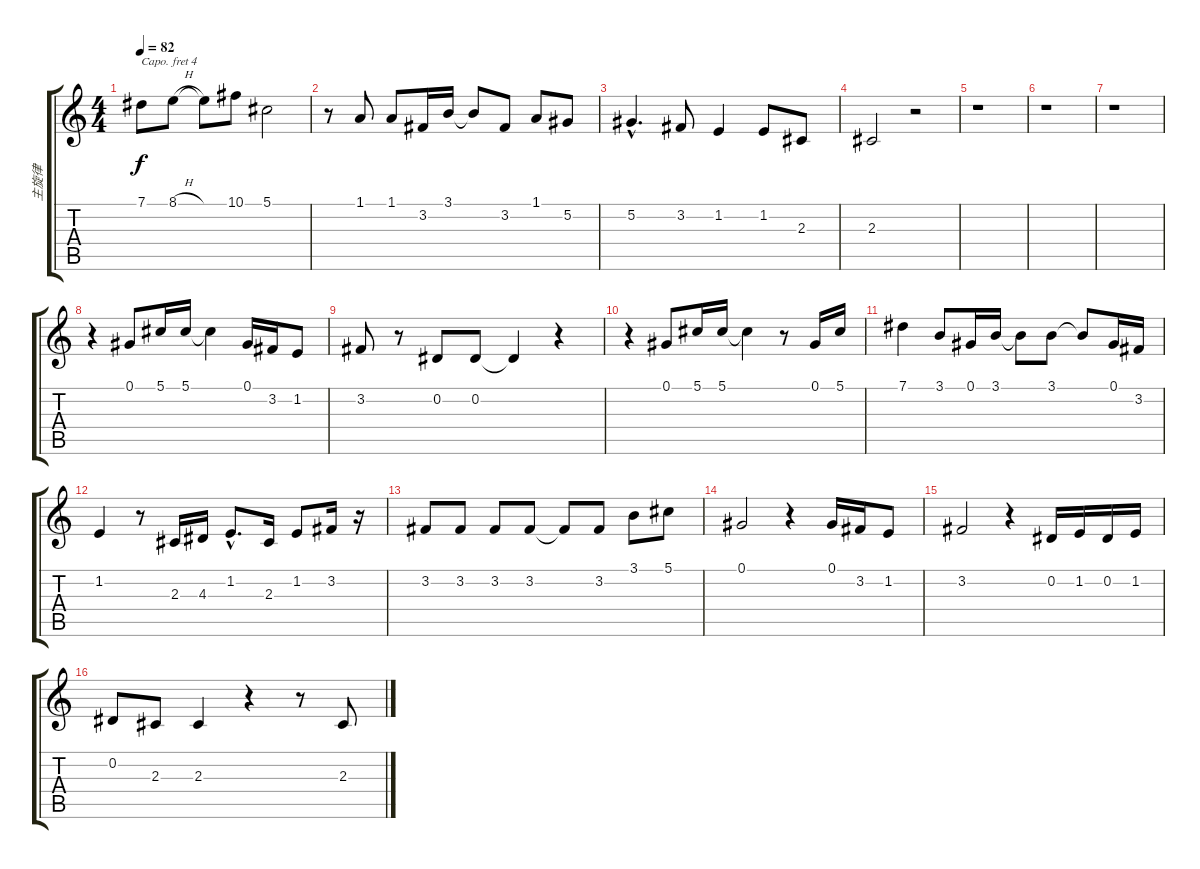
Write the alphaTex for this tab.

\track ("主旋律" "主旋律") {instrument lead6voice}
\staff {score tabs}
\capo 4
\tuning (E4 B3 G3 D3 A2 E2) {hide}
\ts (4 4)
\tempo 82
\clef g2
\ks c
7.1.8{dy f} 8.1{h}.8 8.1{t}.8 10.1.8 5.1.2 |
r.8 1.1.8 1.1.8 3.2.16 3.1.16 3.1{t}.8 3.2.8 1.1.8 5.2.8 |
5.2{hac}.4{d} 3.2.8 1.2.4 1.2.8 2.3.8 |
2.3.2 r.2 |
r.1 |
r.1 |
r.1 |
r.4 0.1.8 5.1.16 5.1.16 5.1{t}.4 0.1.16 3.2.16 1.2.8 |
3.2.8 r.8 0.2.8 0.2.8 0.2{t}.4 r.4 |
r.4 0.1.8 5.1.16 5.1.16 5.1{t}.4 r.8 0.1.16 5.1.16 |
7.1.4 3.1.8 0.1.16 3.1.16 3.1{t}.8 3.1.8 3.1{t}.8 0.1.16 3.2.16 |
1.2.4 r.8 2.3.16 4.3.16 1.2{hac}.8{d} 2.3.16 1.2.8 3.2.16 r.16 |
3.2.8 3.2.8 3.2.8 3.2.8 3.2{t}.8 3.2.8 3.1.8 5.1.8 |
0.1.2 r.4 0.1.16 3.2.16 1.2.8 |
3.2.2 r.4 0.2.16 1.2.16 0.2.16 1.2.16 |
0.2.8 2.3.8 2.3.4 r.4 r.8 2.3.8
